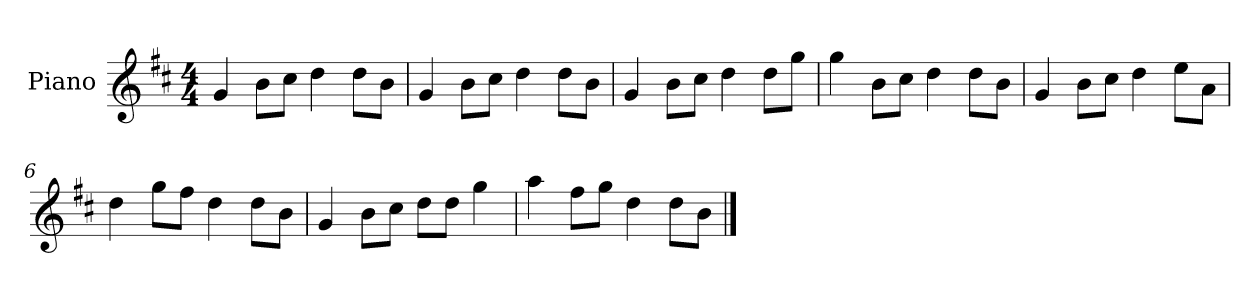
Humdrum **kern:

**kern
*part1
*staff1
*I"Piano
*I'P-no
*clefG2
*k[f#c#]
*M4/4
*MM90
=1
4g/
8b\L
8cc#\J
4dd\
8dd\L
8b\J
=2
4g/
8b\L
8cc#\J
4dd\
8dd\L
8b\J
=3
4g/
8b\L
8cc#\J
4dd\
8dd\L
8gg\J
=4
4gg\
8b\L
8cc#\J
4dd\
8dd\L
8b\J
=5
4g/
8b\L
8cc#\J
4dd\
8ee\L
8a\J
=6
4dd\
8gg\L
8ff#\J
4dd\
8dd\L
8b\J
!!LO:LB:g=z
=7
4g/
8b\L
8cc#\J
8dd\L
8dd\J
4gg\
=8
4aa\
8ff#\L
8gg\J
4dd\
8dd\L
8b\J
==
*-
